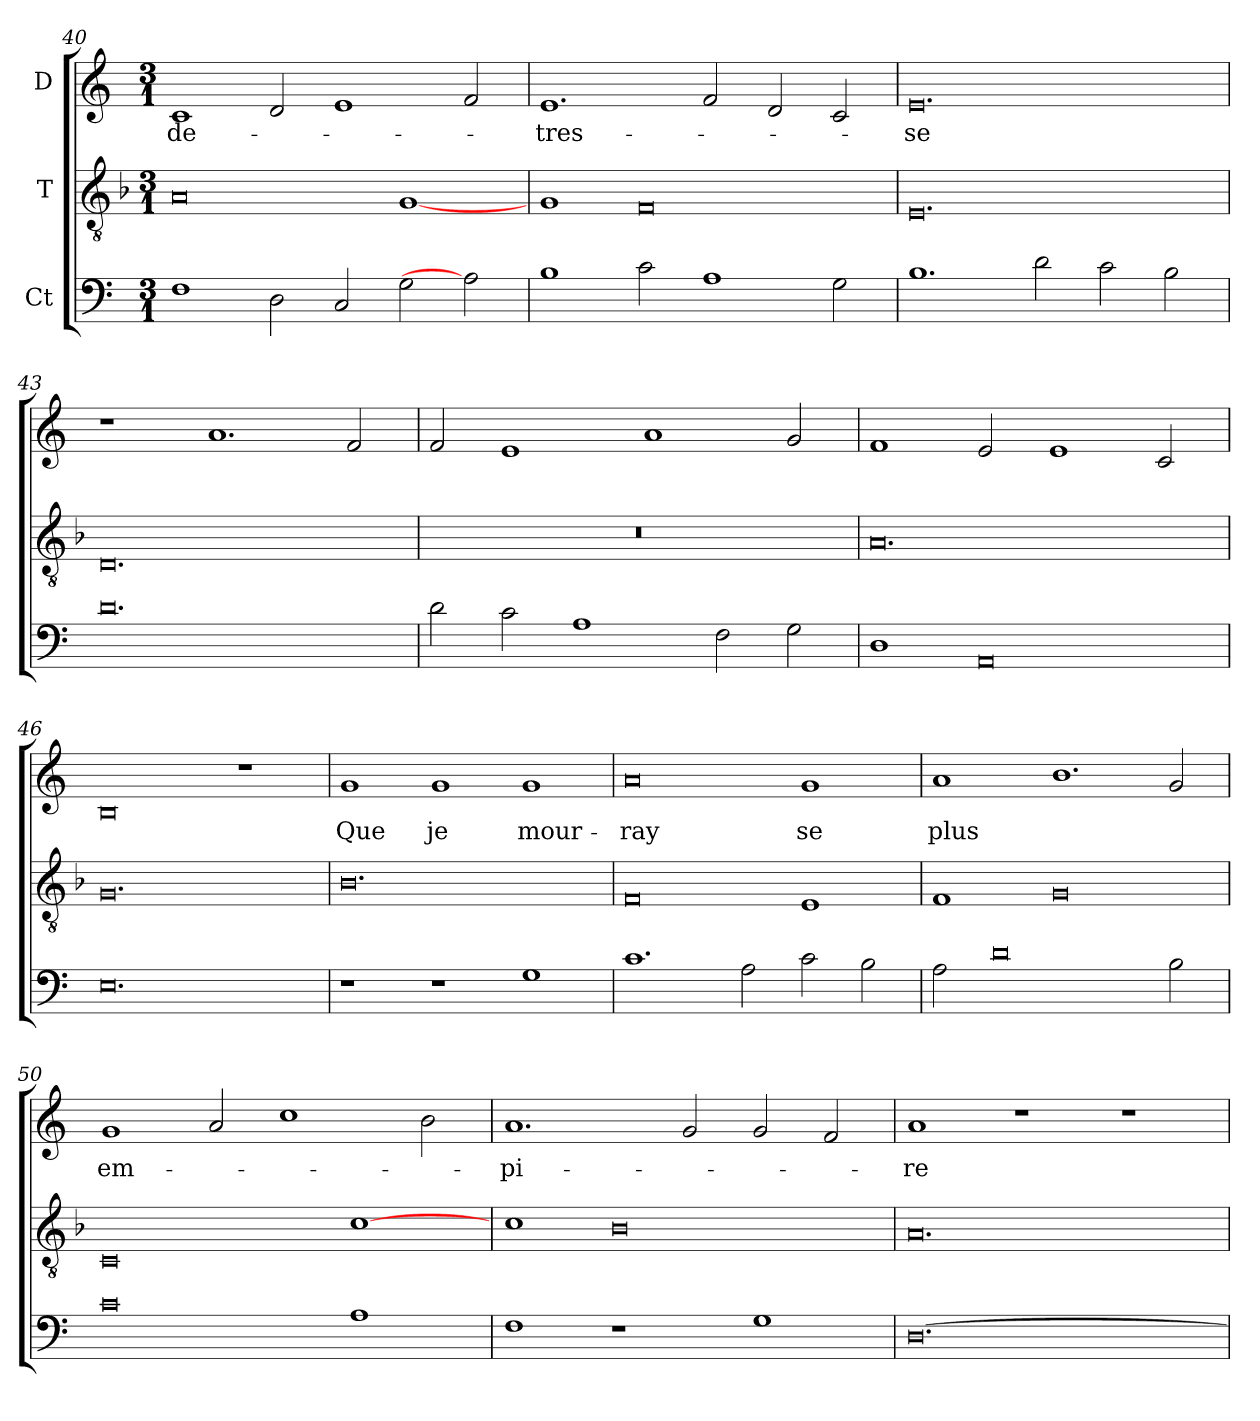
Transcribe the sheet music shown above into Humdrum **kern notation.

**kern	**kern	**kern	**text
*part3	*part2	*part1	*part1
*staff3	*staff2	*staff1	*staff1
*I"Ct	*I"T	*I"D	*
*clefF4	*clefGv2	*clefG2	*
*	*ITrd7c12	*	*
*k[]	*k[b-]	*k[]	*
*C:	*F:	*C:	*
*M3/1	*M3/1	*M3/1	*
=40	=40	=40	=40
!	!	!	!LO:LY:b:color=#000000
1Fi\	0AAi/	1ci/	de-
2Di\	.	2di/	.
2Ci/	.	1ei/	.
2Gi\	[1GGi/	.	.
2Ai\]	.	2fi/	.
=41	=41	=41	=41
!	!	!	!LO:LY:b:color=#000000
1Bi\	1GGi/	1.ei/	-tres-
2ci\	0FFi/	.	.
1Ai\	.	2fi/	.
.	.	2di/	.
2Gi\	.	2ci/	.
!!LO:LB:g=z
=42	=42	=42	=42
!	!	!	!LO:LY:b:color=#000000
1.Bi\	0.EEi/	0.ei/	-se
2di\	.	.	.
2ci\	.	.	.
2Bi\	.	.	.
=43	=43	=43	=43
0.di\	0.DDi/	1r	.
.	.	1.ai/	.
.	.	2fi/	.
=44	=44	=44	=44
2di\	0.r	2fi/	.
2ci\	.	1ei/	.
1Ai\	.	.	.
.	.	1ai/	.
2Fi\	.	.	.
2Gi\	.	2gi/	.
=45	=45	=45	=45
1Di/	0.AAi/	1fi/	.
0AAi/	.	2ei/	.
.	.	1ei/	.
.	.	2ci/	.
=46	=46	=46	=46
0.Ei\	0.GGi/	0Bi/	.
.	.	1r	.
=47	=47	=47	=47
!	!	!	!LO:LY:b:color=#000000
1r	0.BB-i/	1gi/	Que
!	!	!	!LO:LY:b:color=#000000
1r	.	1gi/	je
!	!	!	!LO:LY:b:color=#000000
1Gi\	.	1gi/	mour-
!!LO:LB:g=z
=48	=48	=48	=48
!	!	!	!LO:LY:b:color=#000000
1.ci\	0FFi/	0ai/	-ray
2Ai\	.	.	.
!	!	!	!LO:LY:b:color=#000000
2ci\	1EEi/	1gi/	se
2Bi\	.	.	.
=49	=49	=49	=49
!	!	!	!LO:LY:b:color=#000000
2Ai\	1FFi/	1ai/	plus
0di\	.	.	.
.	0GGi/	1.bi/	.
2Bi\	.	2gi/	.
=50	=50	=50	=50
!	!	!	!LO:LY:b:color=#000000
0ci\	0CCi/	1gi/	em-
.	.	2ai/	.
.	.	1cci\	.
1Ai\	[1Ci\	.	.
.	.	2bi\	.
=51	=51	=51	=51
!	!	!	!LO:LY:b:color=#000000
1Fi\	1Ci\	1.ai/	-pi-
1r	0BB-i/	.	.
.	.	2gi/	.
1Gi\	.	2gi/	.
.	.	2fi/	.
=52	=52	=52	=52
!	!	!	!LO:LY:b:color=#000000
[0.Di\	0.AAi/	1ai/	-re
.	.	1r	.
.	.	1r	.
=	=	=	=
*-	*-	*-	*-
